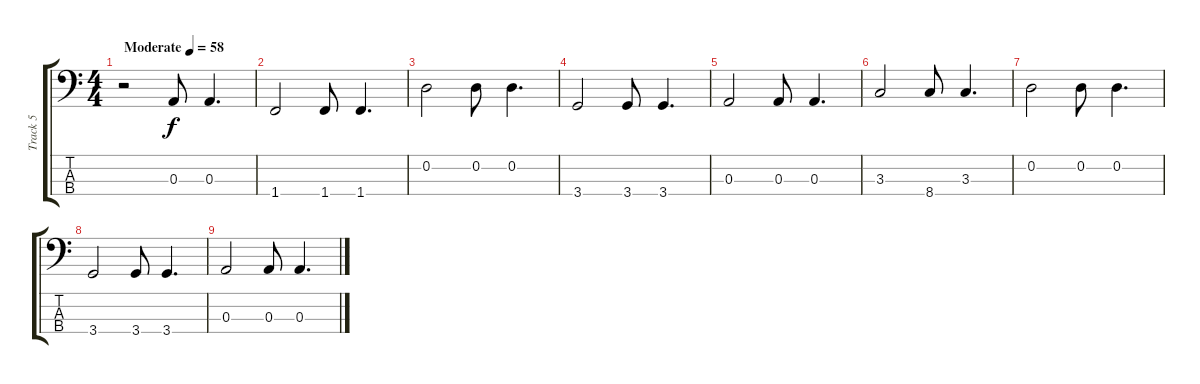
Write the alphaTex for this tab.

\track ("Track 5" "Track 5") {instrument acousticguitarsteel}
\staff {score tabs}
\tuning (G2 D2 A1 E1) {hide}
\ts (4 4)
\tempo (58 "Moderate")
\clef f4
\ks c
r.2{dy f instrument acousticguitarsteel} 0.3.8 0.3.4{d} |
1.4.2 1.4.8 1.4.4{d} |
0.2.2 0.2.8 0.2.4{d} |
3.4.2 3.4.8 3.4.4{d} |
0.3.2 0.3.8 0.3.4{d} |
3.3.2 8.4.8 3.3.4{d} |
0.2.2 0.2.8 0.2.4{d} |
3.4.2 3.4.8 3.4.4{d} |
0.3.2 0.3.8 0.3.4{d}
